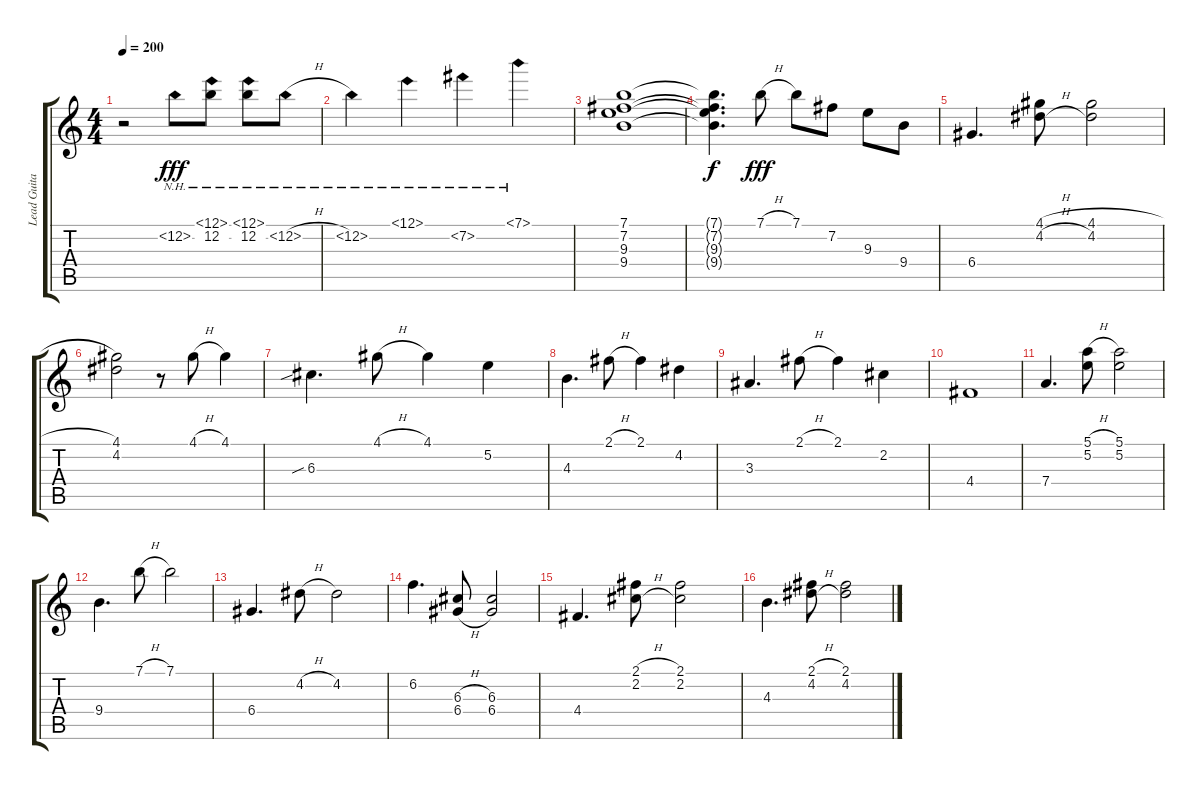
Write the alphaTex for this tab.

\track ("Lead Guitar" "Lead Guita") {instrument distortionguitar}
\staff {score tabs}
\tuning (E4 B3 G3 D3 A2 E2) {hide}
\ts (4 4)
\tempo 200
\clef g2
\ks c
r.2{dy f} 12.2{nh}.8{dy fff} (12.1{nh} 12.2).8 (12.1{nh} 12.2).8 12.2{nh h}.8 |
12.2{nh}.4 12.1{nh}.4 7.2{nh}.4 7.1{nh}.4 |
(7.1 7.2 9.3 9.4).1 |
(7.1{t} 7.2{t} 9.3{t} 9.4{t}).4{d dy f} 7.1{h}.8{dy fff} 7.1.8 7.2.8 9.3.8 9.4.8 |
6.4.4{d} (4.1{h} 4.2{h}).8 (4.1{h} 4.2).2 |
(4.1 4.2).2 r.8 4.1{h}.8 4.1.4 |
6.3{sib}.4{d} 4.1{h}.8 4.1.4 5.2.4 |
4.3.4{d} 2.1{h}.8 2.1.4 4.2.4 |
3.3.4{d} 2.1{h}.8 2.1.4 2.2.4 |
4.4.1 |
7.4.4{d} (5.1{h} 5.2).8 (5.1 5.2).2 |
9.4.4{d} 7.1{h}.8 7.1.2 |
6.4.4{d} 4.2{h}.8 4.2.2 |
6.2.4{d} (6.3{h} 6.4{h}).8 (6.3 6.4).2 |
4.4.4{d} (2.1{h} 2.2{h}).8 (2.1 2.2).2 |
4.3.4{d} (2.1{h} 4.2{h}).8 (2.1 4.2).2
